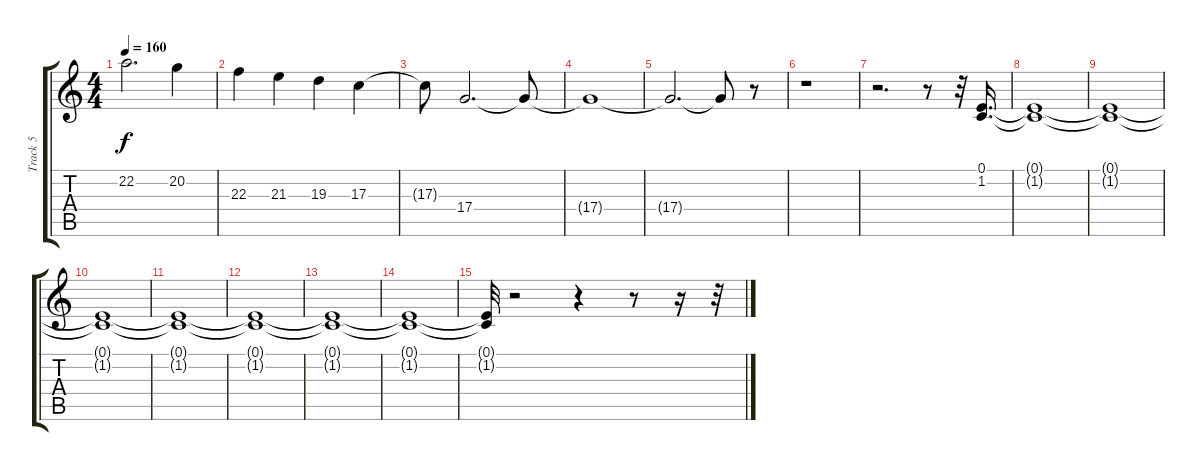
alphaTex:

\track ("Track 5" "Track 5") {instrument stringensemble1}
\staff {score tabs}
\tuning (E4 B3 G3 D3 A2 E2) {hide}
\ts (4 4)
\tempo 160
\clef g2
\ks c
22.2.2{d dy f} 20.2.4 |
22.3.4 21.3.4 19.3.4 17.3.4 |
17.3{t}.8 17.4.2{d} 17.4{t}.8 |
17.4{t}.1 |
17.4{t}.2{d} 17.4{t}.8 r.8 |
r.1 |
r.2{d} r.8 r.32 (0.1 1.2).16{d} |
(0.1{t} 1.2{t}).1 |
(0.1{t} 1.2{t}).1 |
(0.1{t} 1.2{t}).1 |
(0.1{t} 1.2{t}).1 |
(0.1{t} 1.2{t}).1 |
(0.1{t} 1.2{t}).1 |
(0.1{t} 1.2{t}).1 |
(0.1{t} 1.2{t}).32 r.2 r.4 r.8 r.16 r.32
